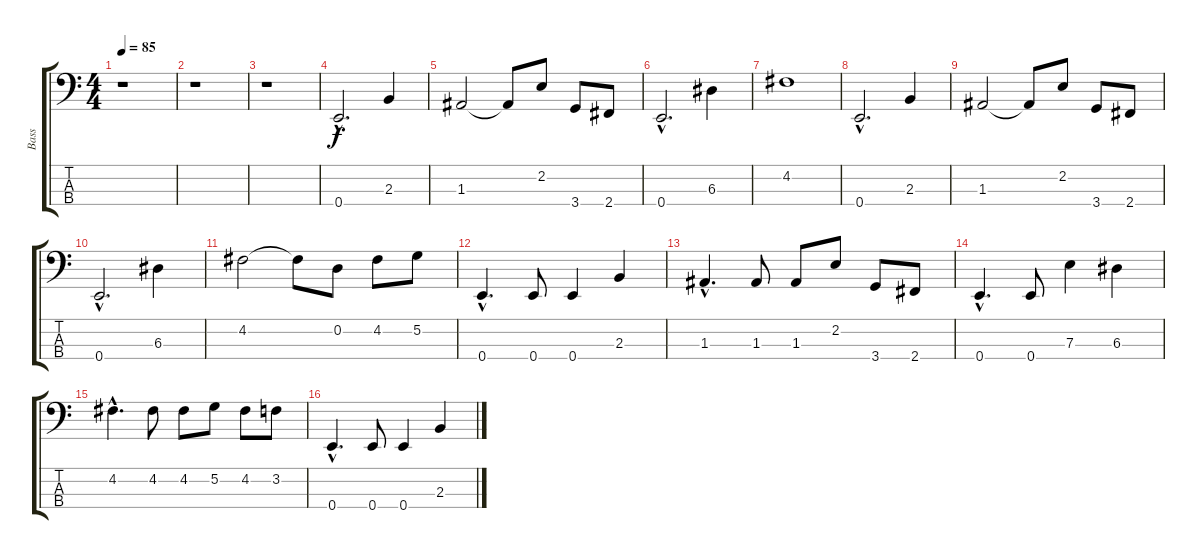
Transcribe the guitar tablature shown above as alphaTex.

\track ("Bass" "Bass") {instrument slapbass1}
\staff {score tabs}
\tuning (G2 D2 A1 E1) {hide}
\ts (4 4)
\tempo 85
\clef f4
\ks c
r.1{dy f instrument slapbass1} |
r.1 |
r.1 |
0.4{hac}.2{d} 2.3.4 |
1.3.2 1.3{t}.8 2.2.8 3.4.8 2.4.8 |
0.4{hac}.2{d} 6.3.4 |
4.2.1 |
0.4{hac}.2{d} 2.3.4 |
1.3.2 1.3{t}.8 2.2.8 3.4.8 2.4.8 |
0.4{hac}.2{d} 6.3.4 |
4.2.2 4.2{t}.8 0.2.8 4.2.8 5.2.8 |
0.4{hac}.4{d} 0.4.8 0.4.4 2.3.4 |
1.3{hac}.4{d} 1.3.8 1.3.8 2.2.8 3.4.8 2.4.8 |
0.4{hac}.4{d} 0.4.8 7.3.4 6.3.4 |
4.2{hac}.4{d} 4.2.8 4.2.8 5.2.8 4.2.8 3.2.8 |
0.4{hac}.4{d} 0.4.8 0.4.4 2.3.4
